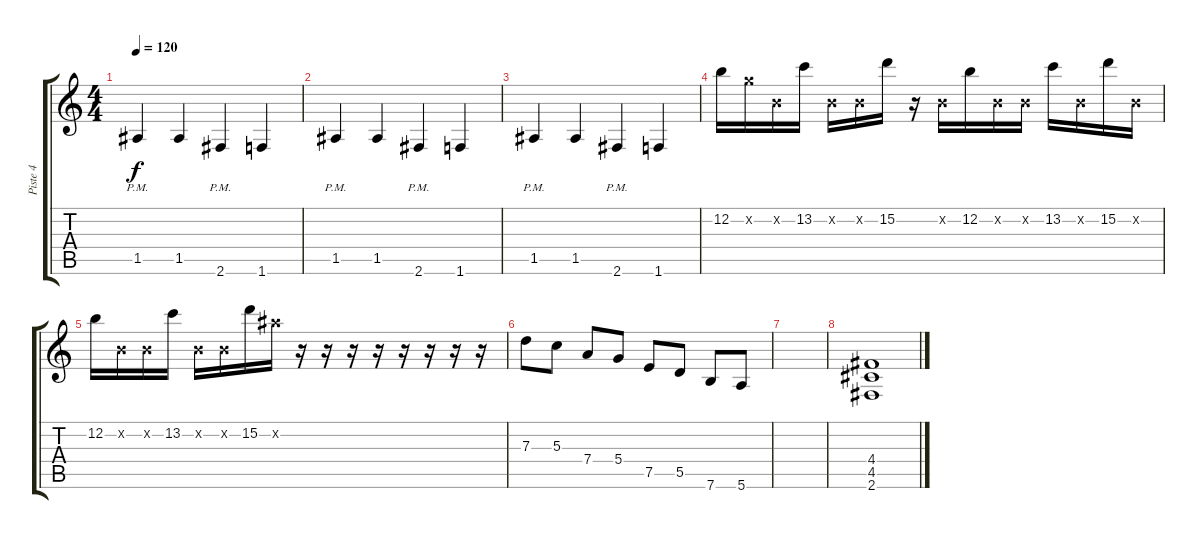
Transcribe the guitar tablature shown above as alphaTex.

\track ("Piste 4" "Piste 4") {instrument overdrivenguitar}
\staff {score tabs}
\tuning (E4 B3 G3 D3 A2 E2) {hide}
\ts (4 4)
\tempo 120
\clef g2
\ks c
1.5{pm}.4{dy f} 1.5.4 2.6{pm}.4 1.6.4 |
1.5{pm}.4 1.5.4 2.6{pm}.4 1.6.4 |
1.5{pm}.4 1.5.4 2.6{pm}.4 1.6.4 |
12.2.16 8.2{x}.16 0.2{x}.16 13.2.16 0.2{x}.16 0.2{x}.16 15.2.16 r.16 0.2{x}.16 12.2.16 0.2{x}.16 0.2{x}.16 13.2.16 0.2{x}.16 15.2.16 0.2{x}.16 |
12.2.16 0.2{x}.16 0.2{x}.16 13.2.16 0.2{x}.16 0.2{x}.16 15.2.16 11.2{x}.16 r.16 r.16 r.16 r.16 r.16 r.16 r.16 r.16 |
7.3.8 5.3.8 7.4.8 5.4.8 7.5.8 5.5.8 7.6.8 5.6.8 |
|
(4.4 4.5 2.6).1
